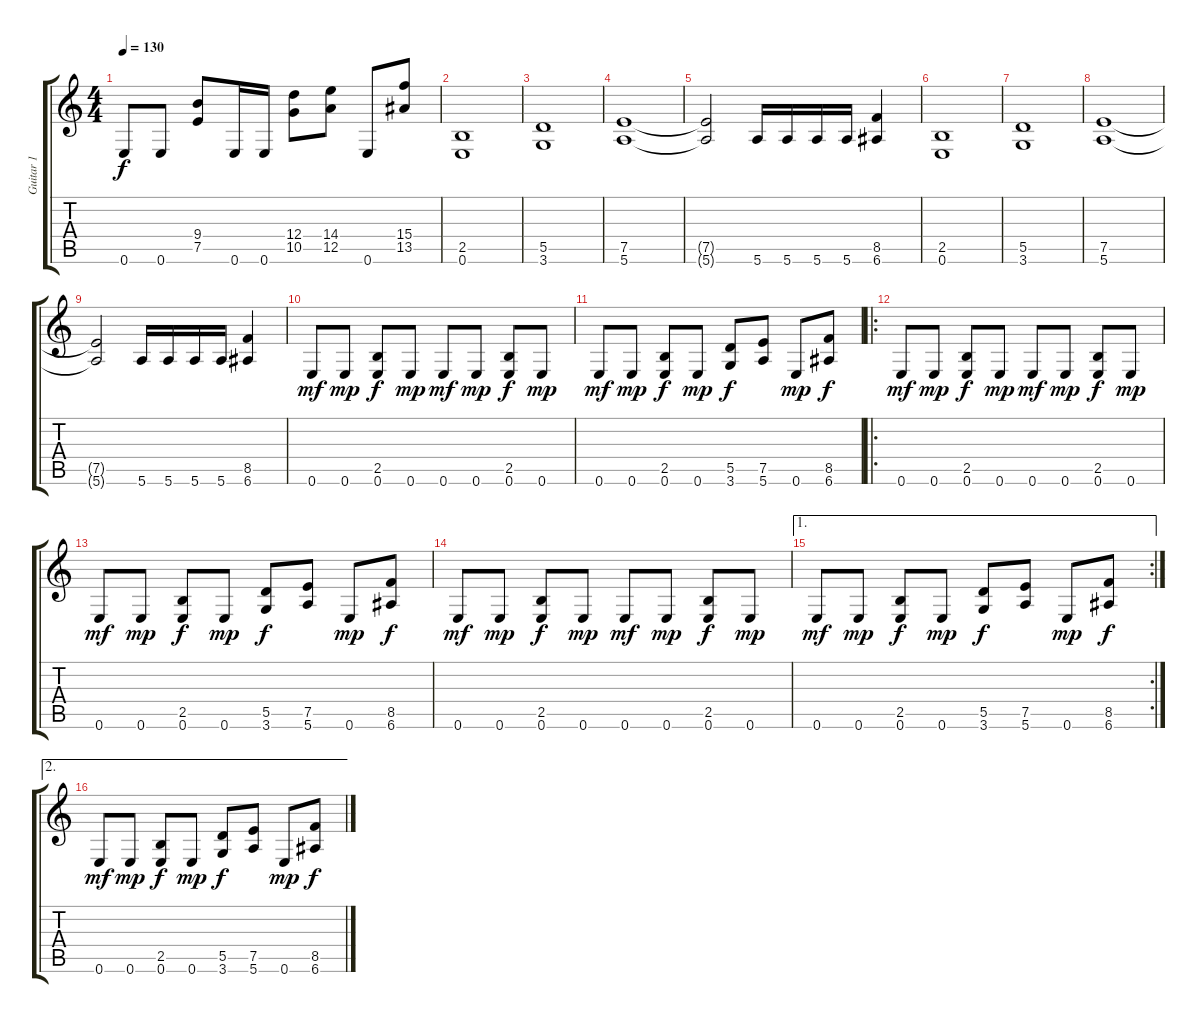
\track ("Guitar 1" "Guitar 1") {instrument distortionguitar}
\staff {score tabs}
\tuning (E4 B3 G3 D3 A2 E2) {hide}
\ts (4 4)
\tempo 130
\clef g2
\ks c
0.6.8{dy f} 0.6.8 (9.4 7.5).8 0.6.16 0.6.16 (12.4 10.5).8 (14.4 12.5).8 0.6.8 (15.4 13.5).8 |
(2.5 0.6).1 |
(5.5 3.6).1 |
(7.5 5.6).1 |
(7.5{t} 5.6{t}).2 5.6.16 5.6.16 5.6.16 5.6.16 (8.5 6.6).4 |
(2.5 0.6).1 |
(5.5 3.6).1 |
(7.5 5.6).1 |
(7.5{t} 5.6{t}).2 5.6.16 5.6.16 5.6.16 5.6.16 (8.5 6.6).4 |
0.6.8{dy mf instrument acousticguitarsteel} 0.6.8{dy mp} (2.5 0.6).8{dy f} 0.6.8{dy mp} 0.6.8{dy mf} 0.6.8{dy mp} (2.5 0.6).8{dy f} 0.6.8{dy mp} |
0.6.8{dy mf} 0.6.8{dy mp} (2.5 0.6).8{dy f} 0.6.8{dy mp} (5.5 3.6).8{dy f} (7.5 5.6).8 0.6.8{dy mp} (8.5 6.6).8{dy f} |
\ro
0.6.8{dy mf} 0.6.8{dy mp} (2.5 0.6).8{dy f} 0.6.8{dy mp} 0.6.8{dy mf} 0.6.8{dy mp} (2.5 0.6).8{dy f} 0.6.8{dy mp} |
0.6.8{dy mf} 0.6.8{dy mp} (2.5 0.6).8{dy f} 0.6.8{dy mp} (5.5 3.6).8{dy f} (7.5 5.6).8 0.6.8{dy mp} (8.5 6.6).8{dy f} |
0.6.8{dy mf} 0.6.8{dy mp} (2.5 0.6).8{dy f} 0.6.8{dy mp} 0.6.8{dy mf} 0.6.8{dy mp} (2.5 0.6).8{dy f} 0.6.8{dy mp} |
\ae 1
\rc 2
0.6.8{dy mf} 0.6.8{dy mp} (2.5 0.6).8{dy f} 0.6.8{dy mp} (5.5 3.6).8{dy f} (7.5 5.6).8 0.6.8{dy mp} (8.5 6.6).8{dy f} |
\ae 2
0.6.8{dy mf} 0.6.8{dy mp} (2.5 0.6).8{dy f} 0.6.8{dy mp} (5.5 3.6).8{dy f} (7.5 5.6).8 0.6.8{dy mp} (8.5 6.6).8{dy f}
